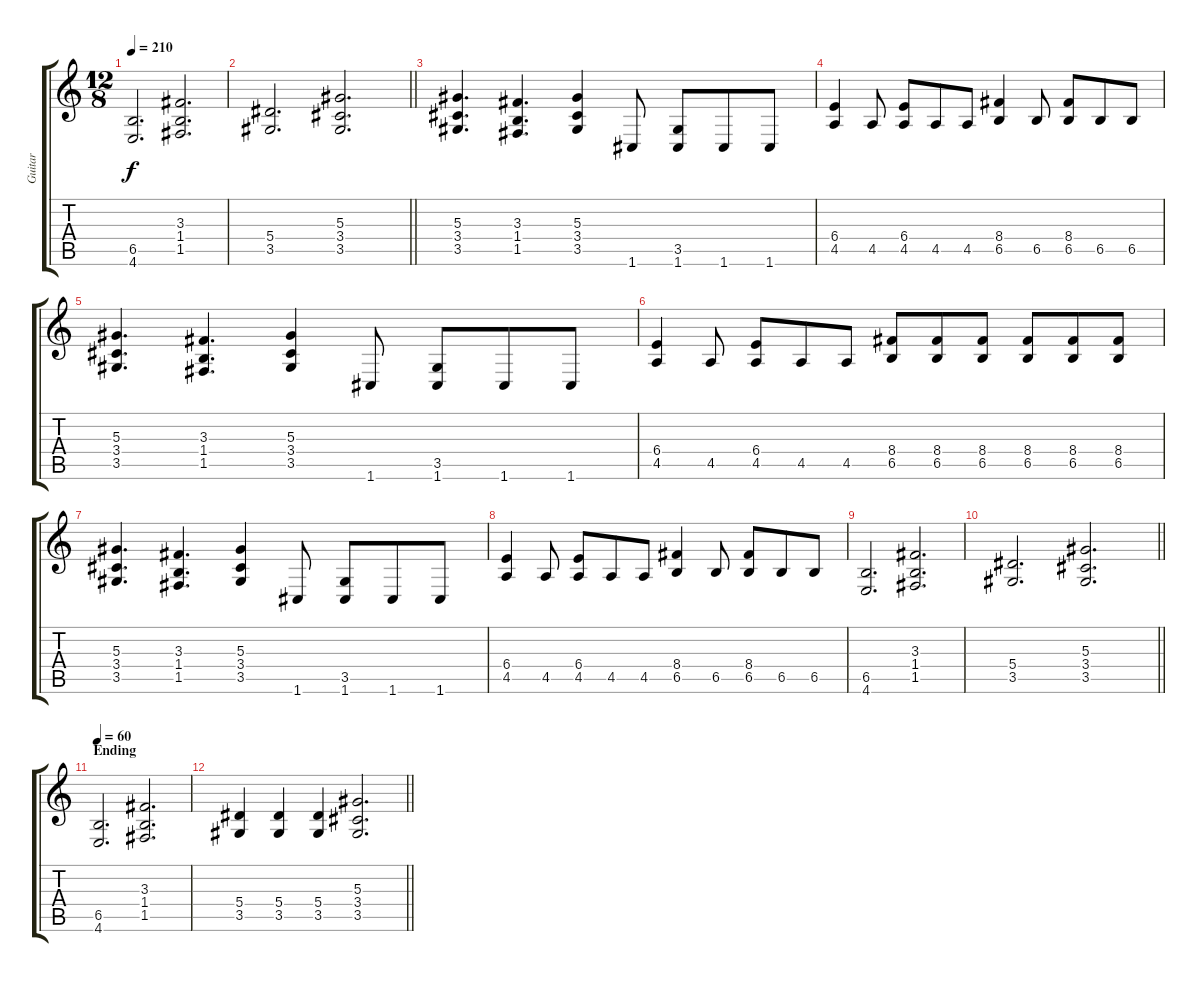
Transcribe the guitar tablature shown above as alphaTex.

\track ("Guitar" "Guitar") {instrument distortionguitar}
\staff {score tabs}
\tuning (C4 G3 Eb3 Bb2 F2 C2) {hide}
\ts (12 8)
\tempo 210
\clef g2
\ks c
(6.5 4.6).2{d dy f} (3.3 1.4 1.5).2{d} |
\barLineRight lightlight
(5.4 3.5).2{d} (5.3 3.4 3.5).2{d} |
(5.3 3.4 3.5).4{d} (3.3 1.4 1.5).4{d} (5.3 3.4 3.5).4 1.6.8 (3.5 1.6).8 1.6.8 1.6.8 |
(6.4 4.5).4 4.5.8 (6.4 4.5).8 4.5.8 4.5.8 (8.4 6.5).4 6.5.8 (8.4 6.5).8 6.5.8 6.5.8 |
(5.3 3.4 3.5).4{d} (3.3 1.4 1.5).4{d} (5.3 3.4 3.5).4 1.6.8 (3.5 1.6).8 1.6.8 1.6.8 |
(6.4 4.5).4 4.5.8 (6.4 4.5).8 4.5.8 4.5.8 (8.4 6.5).8 (8.4 6.5).8 (8.4 6.5).8 (8.4 6.5).8 (8.4 6.5).8 (8.4 6.5).8 |
(5.3 3.4 3.5).4{d} (3.3 1.4 1.5).4{d} (5.3 3.4 3.5).4 1.6.8 (3.5 1.6).8 1.6.8 1.6.8 |
(6.4 4.5).4 4.5.8 (6.4 4.5).8 4.5.8 4.5.8 (8.4 6.5).4 6.5.8 (8.4 6.5).8 6.5.8 6.5.8 |
(6.5 4.6).2{d} (3.3 1.4 1.5).2{d} |
\barLineRight lightlight
(5.4 3.5).2{d} (5.3 3.4 3.5).2{d} |
\section ("" "Ending")
\tempo 60
(6.5 4.6).2{d} (3.3 1.4 1.5).2{d} |
\barLineRight lightlight
(5.4 3.5).4 (5.4 3.5).4 (5.4 3.5).4 (5.3 3.4 3.5).2{d}
